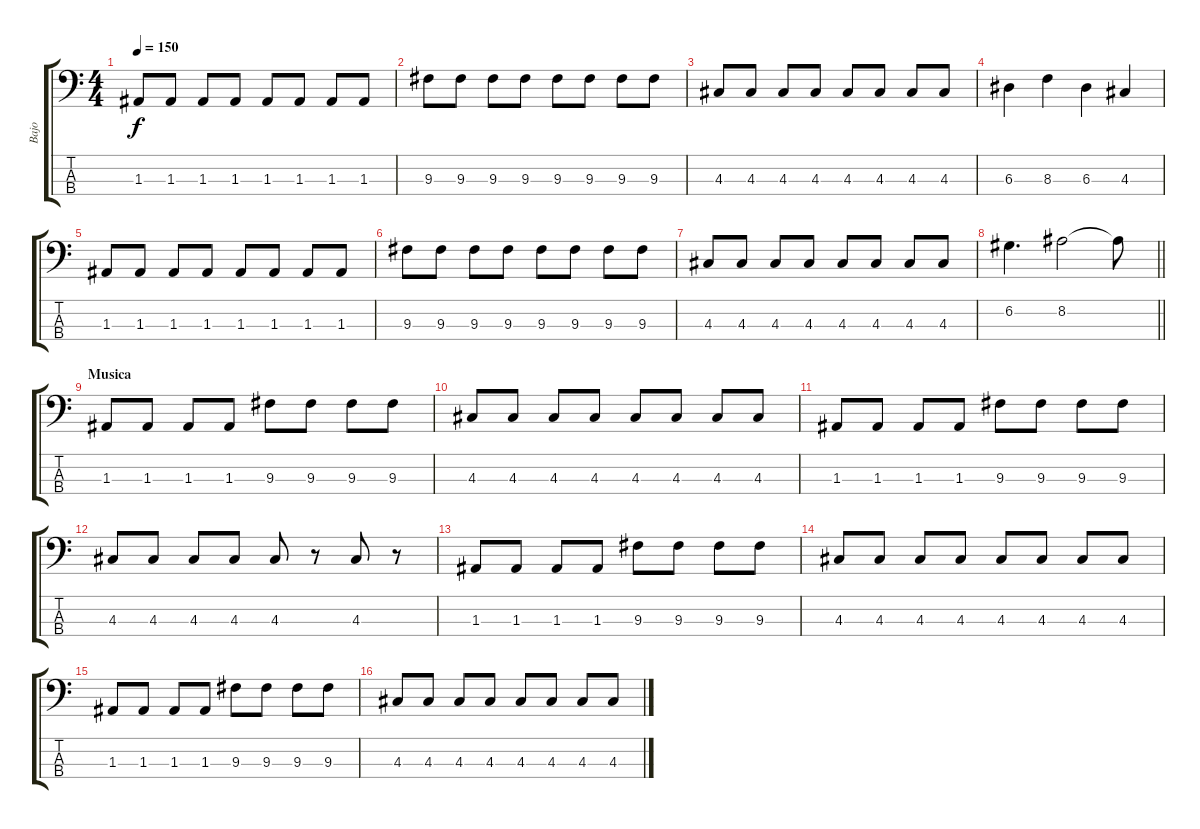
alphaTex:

\track ("Bajo" "Bajo") {instrument electricbassfinger}
\staff {score tabs}
\tuning (G2 D2 A1 E1) {hide}
\ts (4 4)
\tempo 150
\clef f4
\ks c
1.3.8{dy f} 1.3.8 1.3.8 1.3.8 1.3.8 1.3.8 1.3.8 1.3.8 |
9.3.8 9.3.8 9.3.8 9.3.8 9.3.8 9.3.8 9.3.8 9.3.8 |
4.3.8 4.3.8 4.3.8 4.3.8 4.3.8 4.3.8 4.3.8 4.3.8 |
6.3.4 8.3.4 6.3.4 4.3.4 |
1.3.8 1.3.8 1.3.8 1.3.8 1.3.8 1.3.8 1.3.8 1.3.8 |
9.3.8 9.3.8 9.3.8 9.3.8 9.3.8 9.3.8 9.3.8 9.3.8 |
4.3.8 4.3.8 4.3.8 4.3.8 4.3.8 4.3.8 4.3.8 4.3.8 |
\barLineRight lightlight
6.2.4{d} 8.2.2 8.2{t}.8 |
\section ("" "Musica")
1.3.8 1.3.8 1.3.8 1.3.8 9.3.8 9.3.8 9.3.8 9.3.8 |
4.3.8 4.3.8 4.3.8 4.3.8 4.3.8 4.3.8 4.3.8 4.3.8 |
1.3.8 1.3.8 1.3.8 1.3.8 9.3.8 9.3.8 9.3.8 9.3.8 |
4.3.8 4.3.8 4.3.8 4.3.8 4.3.8 r.8 4.3.8 r.8 |
1.3.8 1.3.8 1.3.8 1.3.8 9.3.8 9.3.8 9.3.8 9.3.8 |
4.3.8 4.3.8 4.3.8 4.3.8 4.3.8 4.3.8 4.3.8 4.3.8 |
1.3.8 1.3.8 1.3.8 1.3.8 9.3.8 9.3.8 9.3.8 9.3.8 |
4.3.8 4.3.8 4.3.8 4.3.8 4.3.8 4.3.8 4.3.8 4.3.8
